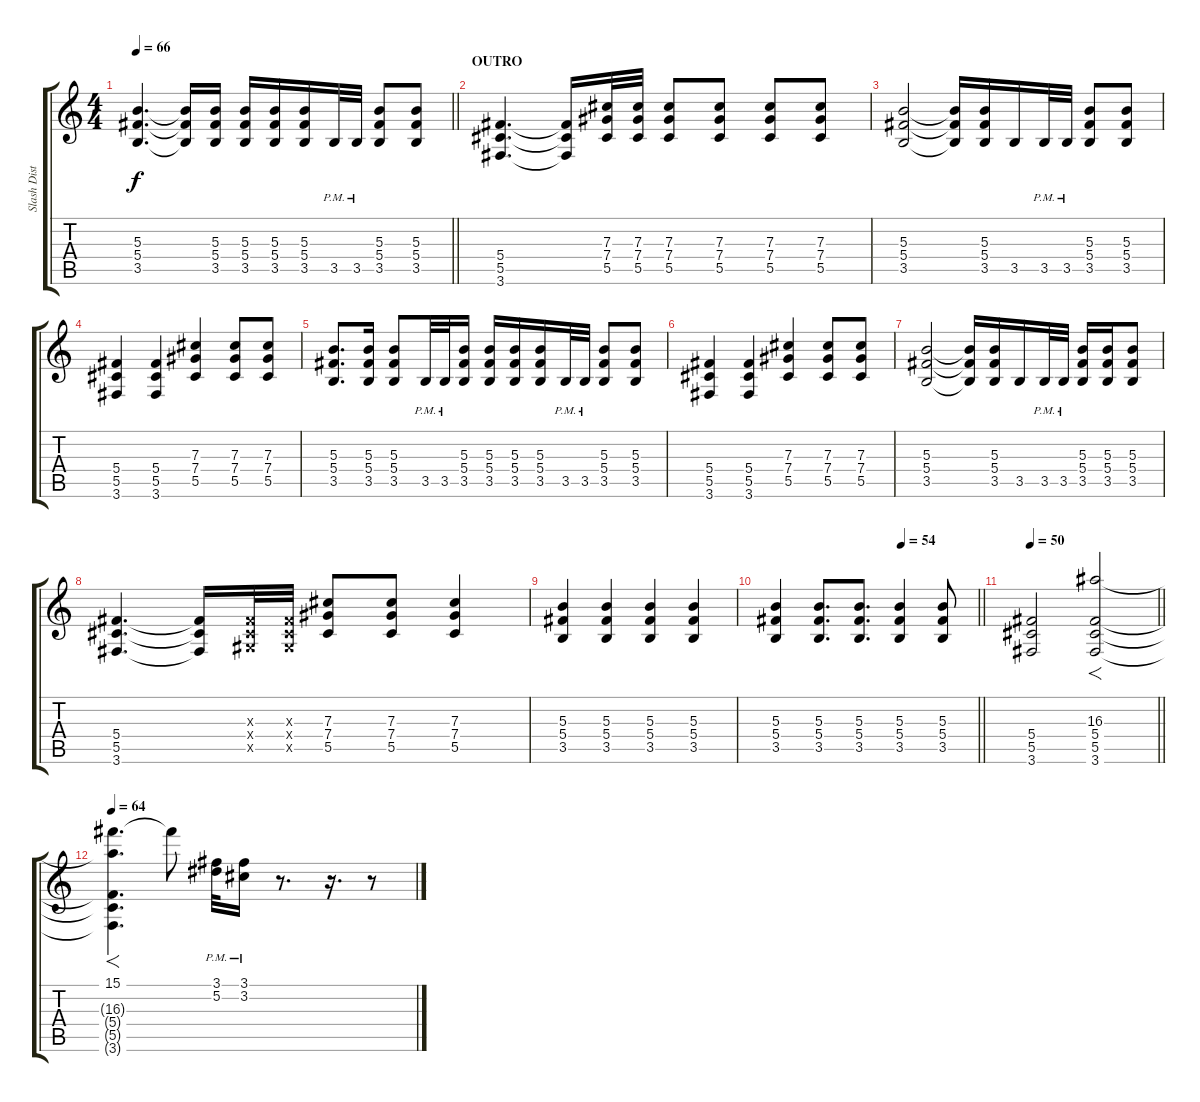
\track ("Slash Distortion" "Slash Dist") {instrument overdrivenguitar}
\staff {score tabs}
\tuning (Eb4 Bb3 Gb3 Db3 Ab2 Eb2) {hide}
\ts (4 4)
\tempo 66
\clef g2
\barLineRight lightlight
\ks c
(5.3 5.4 3.5).4{d dy f} (5.3{t} 5.4{t} 3.5{t}).16 (5.3 5.4 3.5).16 (5.3 5.4 3.5).16 (5.3 5.4 3.5).16 (5.3 5.4 3.5).16 3.5{pm}.32 3.5{pm}.32 (5.3 5.4 3.5).8 (5.3 5.4 3.5).8 |
\section ("" "OUTRO")
(5.4 5.5 3.6).4{d} (5.4{t} 5.5{t} 3.6{t}).16 (7.3 7.4 5.5).32 (7.3 7.4 5.5).32 (7.3 7.4 5.5).8 (7.3 7.4 5.5).8 (7.3 7.4 5.5).8 (7.3 7.4 5.5).8 |
(5.3 5.4 3.5).2 (5.3{t} 5.4{t} 3.5{t}).16 (5.3 5.4 3.5).16 3.5.16 3.5{pm}.32 3.5{pm}.32 (5.3 5.4 3.5).8 (5.3 5.4 3.5).8 |
(5.4 5.5 3.6).4 (5.4 5.5 3.6).4 (7.3 7.4 5.5).4 (7.3 7.4 5.5).8 (7.3 7.4 5.5).8 |
(5.3 5.4 3.5).8{d} (5.3 5.4 3.5).16 (5.3 5.4 3.5).8 3.5{pm}.32 3.5{pm}.32 (5.3 5.4 3.5).16 (5.3 5.4 3.5).16 (5.3 5.4 3.5).16 (5.3 5.4 3.5).16 3.5{pm}.32 3.5{pm}.32 (5.3 5.4 3.5).8 (5.3 5.4 3.5).8 |
(5.4 5.5 3.6).4 (5.4 5.5 3.6).4 (7.3 7.4 5.5).4 (7.3 7.4 5.5).8 (7.3 7.4 5.5).8 |
(5.3 5.4 3.5).2 (5.3{t} 5.4{t} 3.5{t}).16 (5.3 5.4 3.5).16 3.5.16 3.5{pm}.32 3.5{pm}.32 (5.3 5.4 3.5).16 (5.3 5.4 3.5).16 (5.3 5.4 3.5).8 |
(5.4 5.5 3.6).4{d} (5.4{t} 5.5{t} 3.6{t}).16 (0.3{x} 0.4{x} 0.5{x}).32 (0.3{x} 0.4{x} 0.5{x}).32 (7.3 7.4 5.5).8 (7.3 7.4 5.5).8 (7.3 7.4 5.5).4 |
(5.3 5.4 3.5).4 (5.3 5.4 3.5).4 (5.3 5.4 3.5).4 (5.3 5.4 3.5).4 |
\tempo (54 0.625)
\barLineRight lightlight
(5.3 5.4 3.5).4 (5.3 5.4 3.5).8{d} (5.3 5.4 3.5).8{d} (5.3 5.4 3.5).4 (5.3 5.4 3.5).8 |
\tempo 50
\barLineRight lightlight
(5.4 5.5 3.6).2 (16.3 5.4 5.5 3.6).2{f} |
\tempo 64
(15.1 16.3{t} 5.4{t} 5.5{t} 3.6{t}).4{f d} 15.1{t}.8 (3.1{pm} 5.2{pm}).32 (3.1{pm} 3.2{pm}).16 r.8{d} r.16{d} r.8
